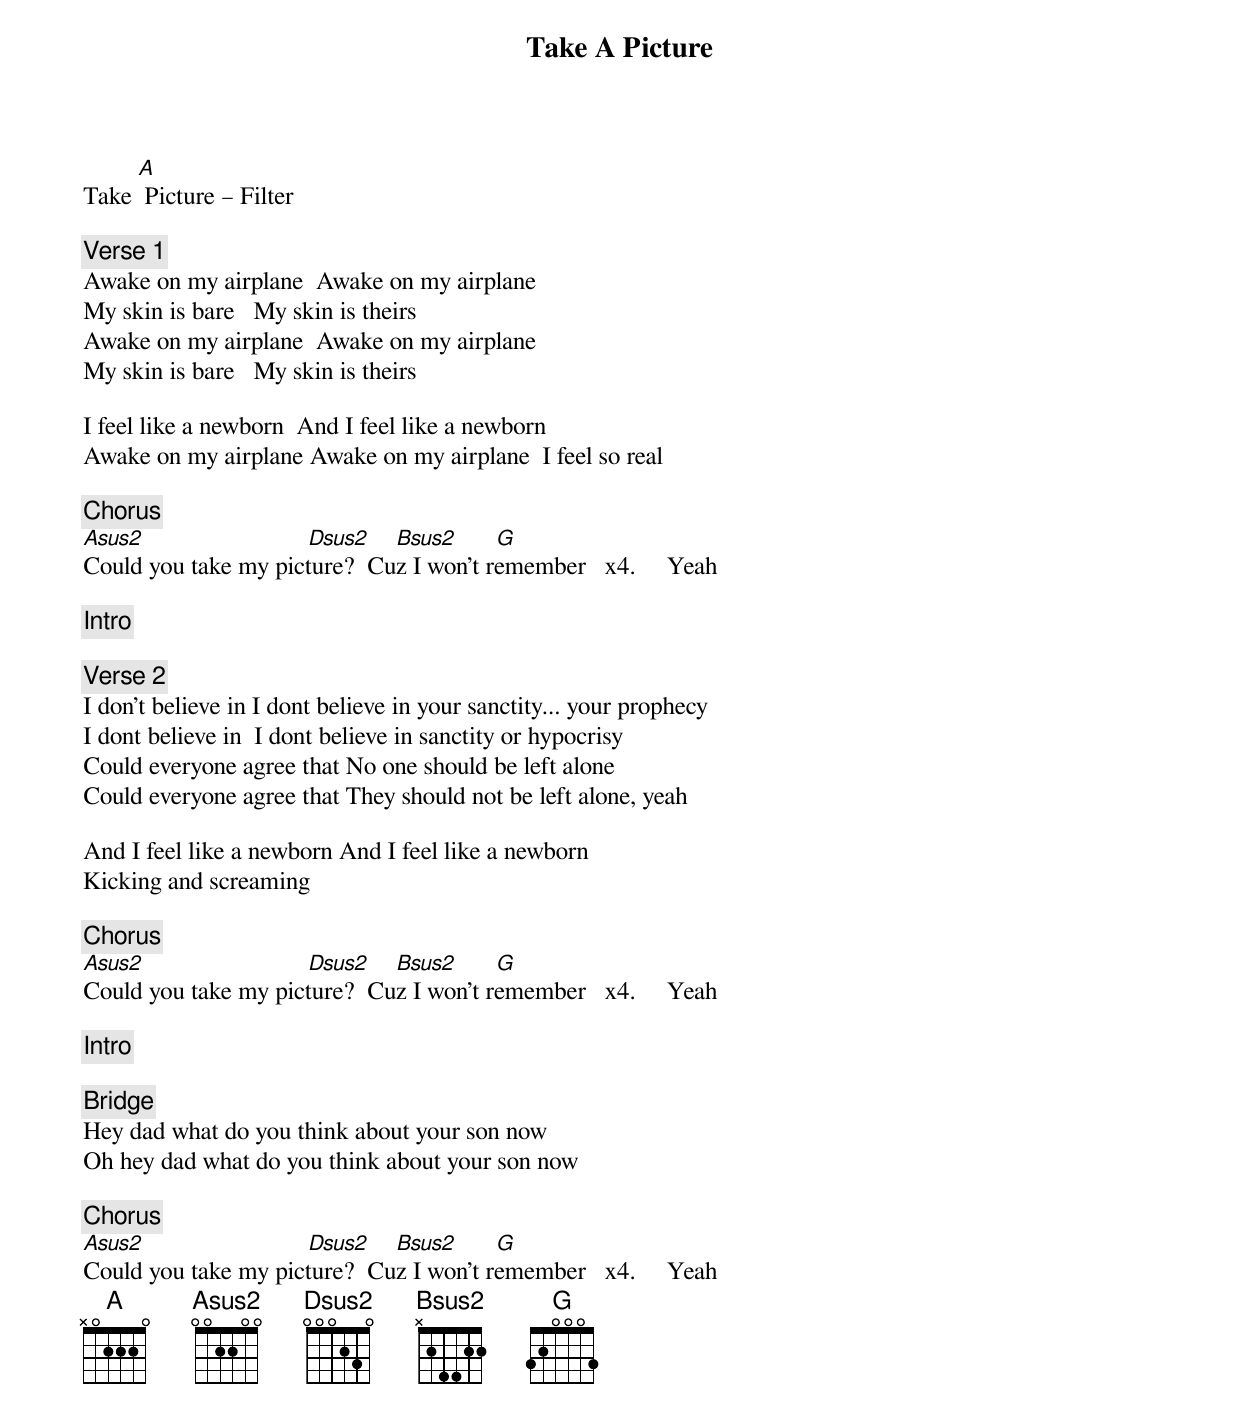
{title: Take A Picture}
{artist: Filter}
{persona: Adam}
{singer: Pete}
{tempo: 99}
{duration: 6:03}
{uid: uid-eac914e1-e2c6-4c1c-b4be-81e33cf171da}
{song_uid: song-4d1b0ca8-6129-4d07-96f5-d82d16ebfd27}



Take [A] Picture – Filter

{comment: Verse 1}
Awake on my airplane 	Awake on my airplane
My skin is bare			My skin is theirs
Awake on my airplane 	Awake on my airplane
My skin is bare			My skin is theirs

I feel like a newborn		And I feel like a newborn
Awake on my airplane	Awake on my airplane		I feel so real

{comment: Chorus}
[Asus2]                          [Dsus2] 			[Bsus2]	    	[G]
Could you take my picture? 	Cuz I won't remember   x4.     Yeah

{comment: Intro}

{comment: Verse 2}
I don't believe in	I dont believe in your sanctity... your prophecy
I dont believe in 	I dont believe in sanctity or hypocrisy
Could everyone agree that	No one should be left alone
Could everyone agree that	They should not be left alone, yeah

And I feel like a newborn	And I feel like a newborn
Kicking and screaming

{comment: Chorus}
[Asus2]                          [Dsus2] 			[Bsus2]	    	[G]
Could you take my picture? 	Cuz I won't remember   x4.     Yeah

{comment: Intro}

{comment: Bridge}
Hey dad what do you think about your son now
Oh hey dad what do you think about your son now

{comment: Chorus}
[Asus2]                          [Dsus2] 			[Bsus2]	    	[G]
Could you take my picture? 	Cuz I won't remember   x4.     Yeah
